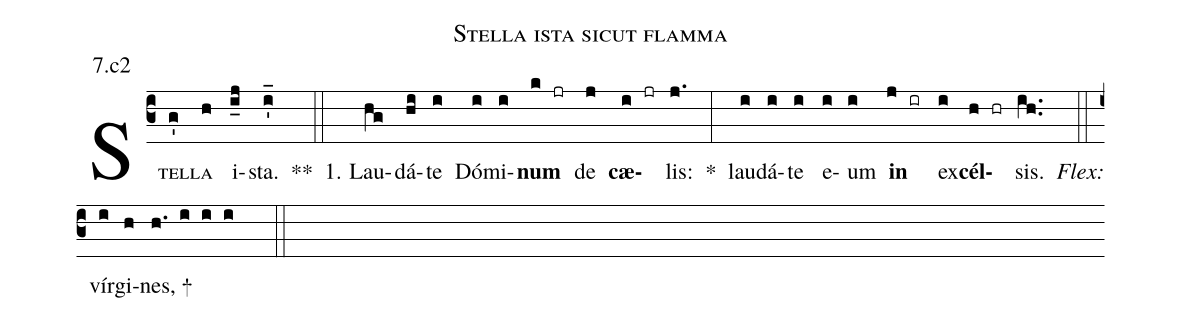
name:Stella ista sicut flamma;
office-part:Antiphona;
mode:7;
annotation: 7.c2;
%%
(c3) S<sc>tel(g')la</sc>(h) i(i_j)sta.(i'_) **(::)
1. Lau(hg)dá(hi)te(i) Dó(i)mi(i)<b>num</b>(k jr) de(j) <b>cæ</b>(i jr)lis:(j.) *(:) lau(i)dá(i)te(i) e(i)um(i) <b>in</b>(j ir) ex(i)<b>cél</b>(h hr)sis.(ih..) <i>Flex:</i>(::)  vír(i)gi(h)nes, +(h. i i i  ::)
